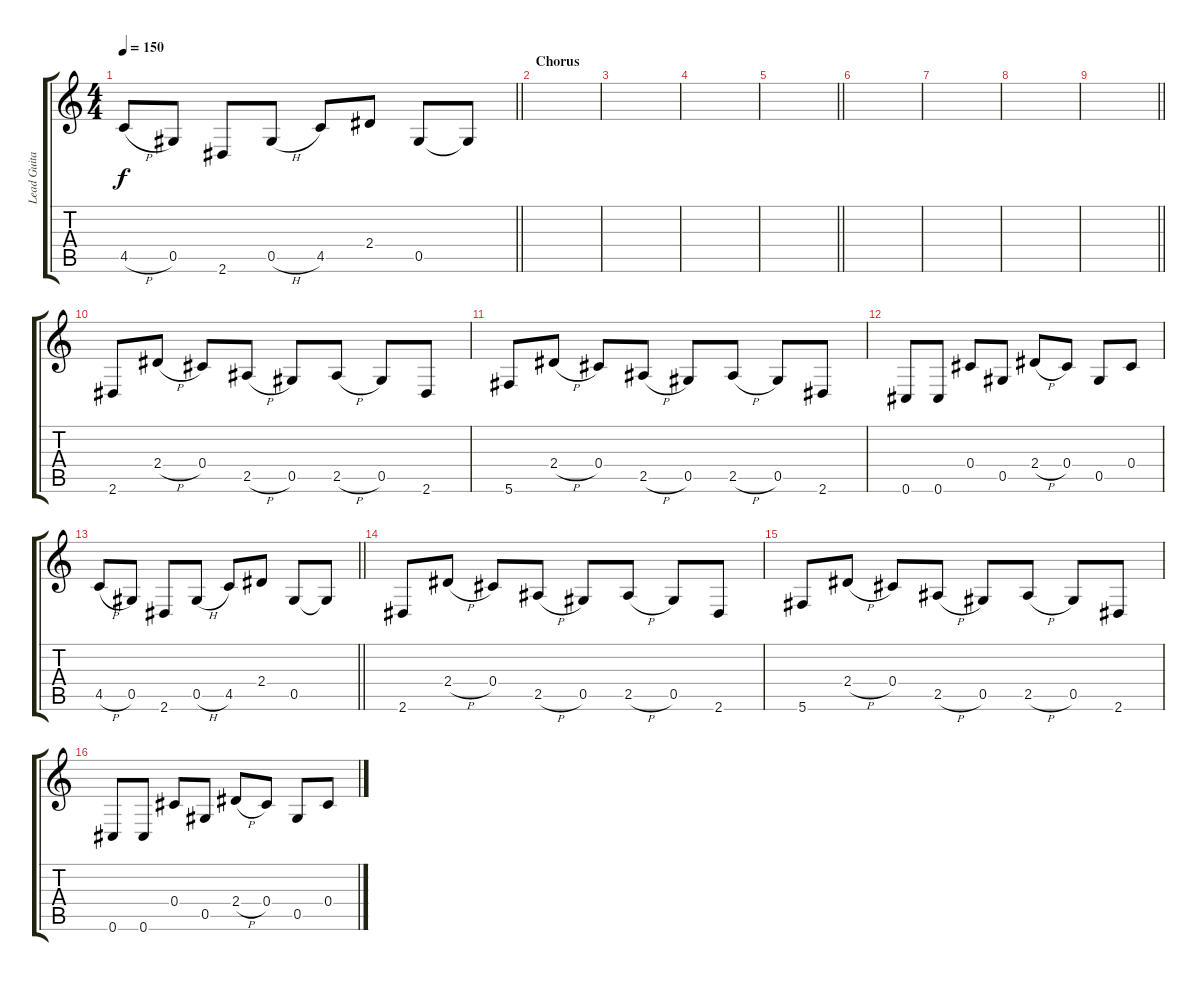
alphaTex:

\track ("Lead Guitar" "Lead Guita") {instrument distortionguitar}
\staff {score tabs}
\tuning (Eb4 Bb3 Gb3 Db3 Ab2 Db2) {hide}
\ts (4 4)
\tempo 150
\clef g2
\barLineRight lightlight
\ks c
4.5{h}.8{dy f} 0.5.8 2.6.8 0.5{h}.8 4.5.8 2.4.8 0.5.8 0.5{t}.8 |
\section ("" "Chorus")
|
|
|
\barLineRight lightlight
|
|
|
|
\barLineRight lightlight
|
2.6.8 2.4{h}.8 0.4.8 2.5{h}.8 0.5.8 2.5{h}.8 0.5.8 2.6.8 |
5.6.8 2.4{h}.8 0.4.8 2.5{h}.8 0.5.8 2.5{h}.8 0.5.8 2.6.8 |
0.6.8 0.6.8 0.4.8 0.5.8 2.4{h}.8 0.4.8 0.5.8 0.4.8 |
\barLineRight lightlight
4.5{h}.8 0.5.8 2.6.8 0.5{h}.8 4.5.8 2.4.8 0.5.8 0.5{t}.8 |
2.6.8 2.4{h}.8 0.4.8 2.5{h}.8 0.5.8 2.5{h}.8 0.5.8 2.6.8 |
5.6.8 2.4{h}.8 0.4.8 2.5{h}.8 0.5.8 2.5{h}.8 0.5.8 2.6.8 |
0.6.8 0.6.8 0.4.8 0.5.8 2.4{h}.8 0.4.8 0.5.8 0.4.8
